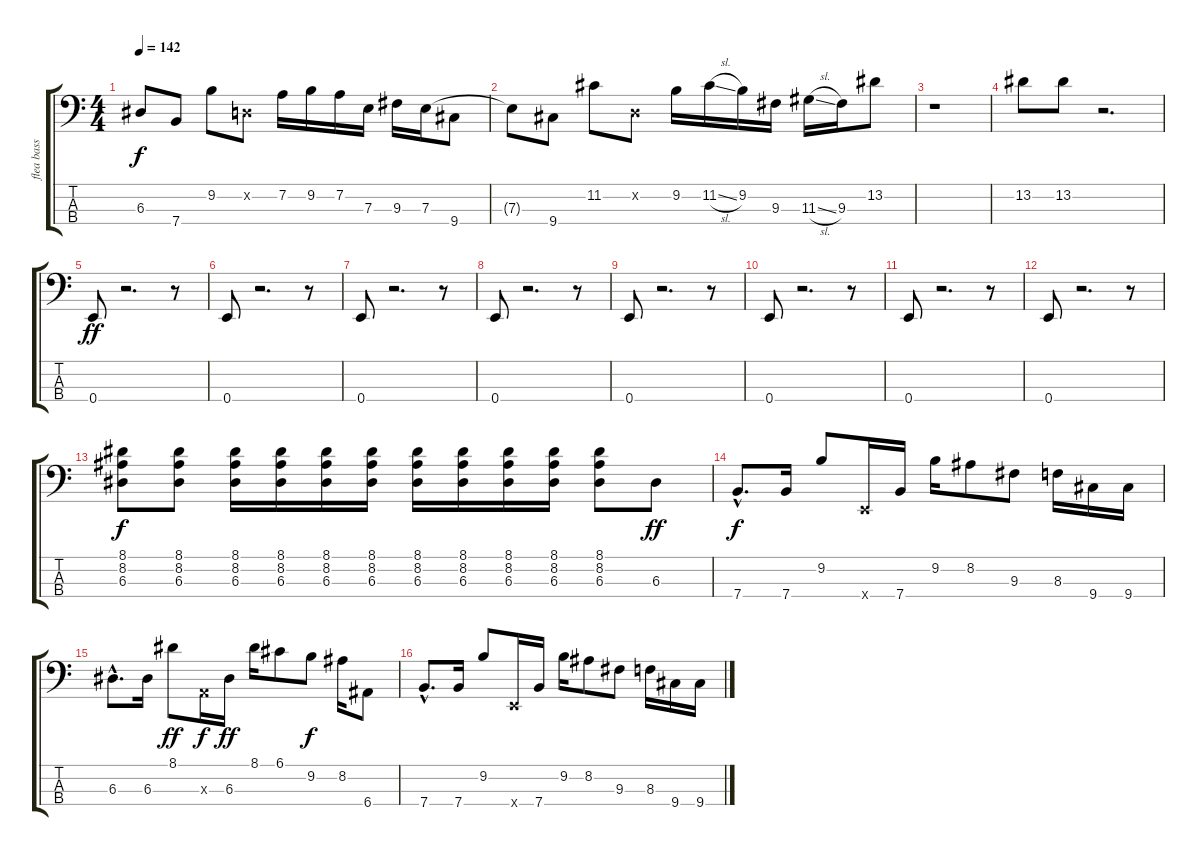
\track ("flea bass" "flea bass") {instrument slapbass1}
\staff {score tabs}
\tuning (G2 D2 A1 E1) {hide}
\ts (4 4)
\tempo 142
\clef f4
\ks c
6.3{t}.8{dy f} 7.4.8 9.2.8 0.2{x}.8 7.2.16 9.2.16 7.2.16 7.3.16 9.3.16 7.3.16 9.4.8 |
7.3{t}.8 9.4.8 11.2.8 0.2{x}.8 9.2.16 11.2{sl}.16 9.2.16 9.3.16 11.3{sl}.16 9.3.16 13.2.8 |
r.1 |
13.2.8 13.2.8 r.2{d} |
0.4.8{dy ff} r.2{d} r.8 |
0.4.8 r.2{d} r.8 |
0.4.8 r.2{d} r.8 |
0.4.8 r.2{d} r.8 |
0.4.8 r.2{d} r.8 |
0.4.8 r.2{d} r.8 |
0.4.8 r.2{d} r.8 |
0.4.8 r.2{d} r.8 |
(8.1 8.2 6.3).8{dy f} (8.1 8.2 6.3).8 (8.1 8.2 6.3).16 (8.1 8.2 6.3).16 (8.1 8.2 6.3).16 (8.1 8.2 6.3).16 (8.1 8.2 6.3).16 (8.1 8.2 6.3).16 (8.1 8.2 6.3).16 (8.1 8.2 6.3).16 (8.1 8.2 6.3).8 6.3.8{dy ff} |
7.4{hac}.8{d dy f} 7.4.16 9.2.8 0.4{x}.16 7.4.16 9.2.16 8.2.8 9.3.8 8.3.16 9.4.16 9.4.16 |
6.3{hac}.8{d} 6.3.16 8.1.8{dy ff} 0.3{x}.16{dy f} 6.3.16{dy ff} 8.1.16 6.1.8 9.2.8{dy f} 8.2.16 6.4.8 |
7.4{hac}.8{d} 7.4.16 9.2.8 0.4{x}.16 7.4.16 9.2.16 8.2.8 9.3.8 8.3.16 9.4.16 9.4.16
